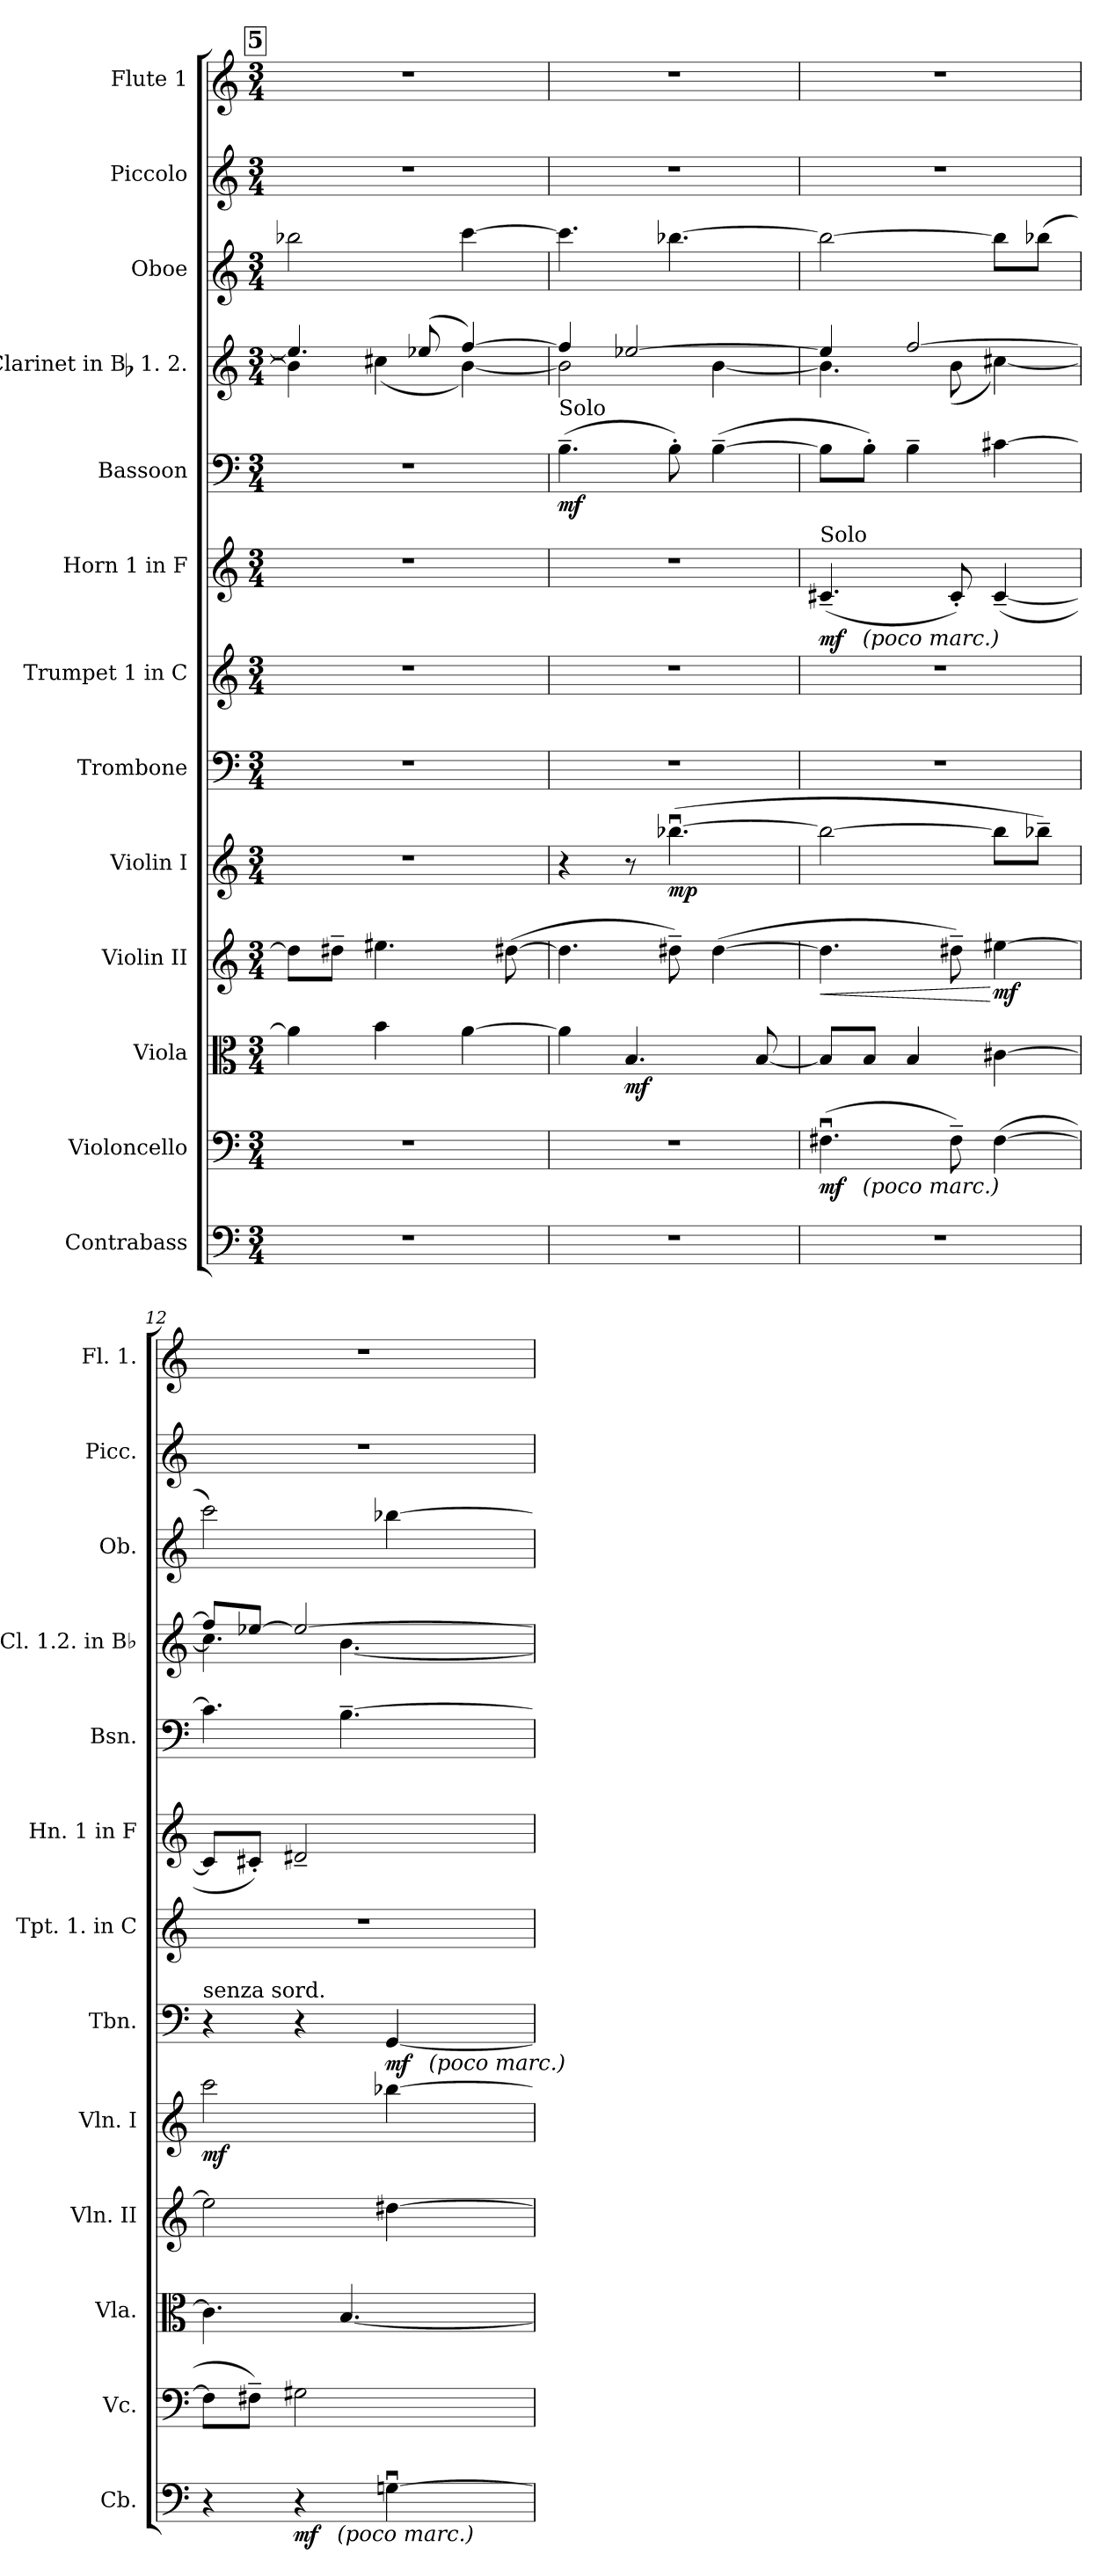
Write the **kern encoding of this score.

**kern	**dynam	**kern	**dynam	**kern	**dynam	**kern	**dynam	**kern	**dynam	**kern	**dynam	**kern	**kern	**dynam	**kern	**dynam	**kern	**kern	**kern	**kern
*part13	*part13	*part12	*part12	*part11	*part11	*part10	*part10	*part9	*part9	*part8	*part8	*part7	*part6	*part6	*part5	*part5	*part4	*part3	*part2	*part1
*staff13	*staff13	*staff12	*staff12	*staff11	*staff11	*staff10	*staff10	*staff9	*staff9	*staff8	*staff8	*staff7	*staff6	*staff6	*staff5	*staff5	*staff4	*staff3	*staff2	*staff1
*I"Contrabass	*	*I"Violoncello	*	*I"Viola	*	*I"Violin II	*	*I"Violin I	*	*I"Trombone	*	*I"Trumpet 1 in C	*I"Horn 1 in F	*	*I"Bassoon	*	*I"Clarinet in Bb 1. 2.	*I"Oboe	*I"Piccolo	*I"Flute 1
*I'Cb.	*	*I'Vc.	*	*I'Vla.	*	*I'Vln. II	*	*I'Vln. I	*	*I'Tbn.	*	*I'Tpt. 1. in C	*I'Hn. 1 in F	*	*I'Bsn.	*	*I'Cl. 1.2. in Bb	*I'Ob.	*I'Picc.	*I'Fl. 1.
*clefF4	*	*clefF4	*	*clefC3	*	*clefG2	*	*clefG2	*	*clefF4	*	*clefG2	*clefG2	*	*clefF4	*	*clefG2	*clefG2	*clefG2	*clefG2
*ITrd7c12	*	*	*	*	*	*	*	*	*	*	*	*	*ITrd4c7	*	*	*	*ITrd1c2	*	*ITrd-7c-12	*
*k[]	*	*k[]	*	*k[]	*	*k[]	*	*k[]	*	*k[]	*	*k[]	*k[b-]	*	*k[]	*	*k[b-e-]	*k[]	*k[]	*k[]
*M3/4	*	*M3/4	*	*M3/4	*	*M3/4	*	*M3/4	*	*M3/4	*	*M3/4	*M3/4	*	*M3/4	*	*M3/4	*M3/4	*M3/4	*M3/4
!!LO:REH:place=s1:t=5
=9	=9	=9	=9	=9	=9	=9	=9	=9	=9	=9	=9	=9	=9	=9	=9	=9	=9	=9	=9	=9
*	*	*	*	*	*	*	*	*	*	*	*	*	*	*	*	*	*^	*	*	*
4%3r	.	4%3r	.	4a]	.	8dd#L]	.	4%3r	.	4%3r	.	4%3r	4%3r	.	4%3r	.	4.dd-]	4a]	2bb-X	4%3r	4%3r
.	.	.	.	.	.	8dd#X~J	.	.	.	.	.	.	.	.	.	.	.	.	.	.	.
.	.	.	.	4b	.	4.ee#X	.	.	.	.	.	.	.	.	.	.	.	(4bn	.	.	.
.	.	.	.	.	.	.	.	.	.	.	.	.	.	.	.	.	(8dd-X	.	.	.	.
.	.	.	.	[4a	.	.	.	.	.	.	.	.	.	.	.	.	[4ee-)	[4a)	[4ccc	.	.
.	.	.	.	.	.	([8dd#X	.	.	.	.	.	.	.	.	.	.	.	.	.	.	.
=10	=10	=10	=10	=10	=10	=10	=10	=10	=10	=10	=10	=10	=10	=10	=10	=10	=10	=10	=10	=10	=10
!	!	!	!	!	!	!	!	!	!	!	!	!	!	!	!LO:TX:a:t=Solo	!	!	!	!	!	!
4%3r	.	4%3r	.	4a]	.	4.dd#]	.	4r	.	4%3r	.	4%3r	4%3r	.	(4.B~	mf	4ee-]	2a]	4.ccc]	4%3r	4%3r
.	.	.	.	4.B	mf	.	.	8r	.	.	.	.	.	.	.	.	[2dd-X	.	.	.	.
.	.	.	.	.	.	8dd#X~)	.	([4.bb-Xu	mp	.	.	.	.	.	8B')	.	.	.	[4.bb-X	.	.
.	.	.	.	.	.	([4dd#	.	.	.	.	.	.	.	.	([4B~	.	.	[4a	.	.	.
.	.	.	.	[8B	.	.	.	.	.	.	.	.	.	.	.	.	.	.	.	.	.
=11	=11	=11	=11	=11	=11	=11	=11	=11	=11	=11	=11	=11	=11	=11	=11	=11	=11	=11	=11	=11	=11
!	!	!	!	!	!	!	!	!	!	!	!	!	!LO:TX:a:t=Solo	!	!	!	!	!	!	!	!
!	!	!	!LO:DY:t=%s (poco marc.)	!	!	!	!LO:HP:b	!	!	!	!	!	!	!LO:DY:t=%s (poco marc.)	!	!	!	!	!	!	!
4%3r	.	(4.F#Xu	mf	8BL]	.	4.dd#]	<	2bb-_	.	4%3r	.	4%3r	(4.F#X~	mf	8BL]	.	4dd-]	4.a]	2bb-_	4%3r	4%3r
.	.	.	.	8BJ	.	.	.	.	.	.	.	.	.	.	8B'J)	.	.	.	.	.	.
.	.	.	.	4B	.	.	.	.	.	.	.	.	.	.	4B~	.	[2ee-	.	.	.	.
.	.	8F#~)	.	.	.	8dd#X~)	.	.	.	.	.	.	8F#')	.	.	.	.	(8a	.	.	.
.	.	([4F#	.	[4c#X	.	[4ee#X	[ mf	8bb-L]	.	.	.	.	([4F#~	.	[4c#X	.	.	[4bn)	8bb-L]	.	.
.	.	.	.	.	.	.	.	8bb-X~J)	.	.	.	.	.	.	.	.	.	.	(8bb-XJ	.	.
=12	=12	=12	=12	=12	=12	=12	=12	=12	=12	=12	=12	=12	=12	=12	=12	=12	=12	=12	=12	=12	=12
!	!	!	!	!	!	!	!	!	!	!LO:TX:a:t=senza sord.	!	!	!	!	!	!	!	!	!	!	!
4r	.	8F#L]	.	4.c#]	.	2ee#]	.	2ccc	mf	4r	.	4%3r	8F#L]	.	4.c#]	.	8ee-L]	4.b]	2ccc)	4%3r	4%3r
.	.	8F#X~J)	.	.	.	.	.	.	.	.	.	.	8F#X'J)	.	.	.	[8dd-XJ	.	.	.	.
!	!LO:DY:t=%s (poco marc.)	!	!	!	!	!	!	!	!	!	!	!	!	!	!	!	!	!	!	!	!
4r	mf	2G#X	.	.	.	.	.	.	.	4r	.	.	2G#X~	.	.	.	2dd-_	.	.	.	.
.	.	.	.	[4.B	.	.	.	.	.	.	.	.	.	.	[4.B~	.	.	[4.a	.	.	.
!	!	!	!	!	!	!	!	!	!	!	!LO:DY:t=%s (poco marc.)	!	!	!	!	!	!	!	!	!	!
[4GGnu	.	.	.	.	.	[4dd#X	.	[4bb-X	.	[4GG	mf	.	.	.	.	.	.	.	[4bb-X	.	.
*	*	*	*	*	*	*	*	*	*	*	*	*	*	*	*	*	*v	*v	*	*	*
=	=	=	=	=	=	=	=	=	=	=	=	=	=	=	=	=	=	=	=	=
*-	*-	*-	*-	*-	*-	*-	*-	*-	*-	*-	*-	*-	*-	*-	*-	*-	*-	*-	*-	*-
